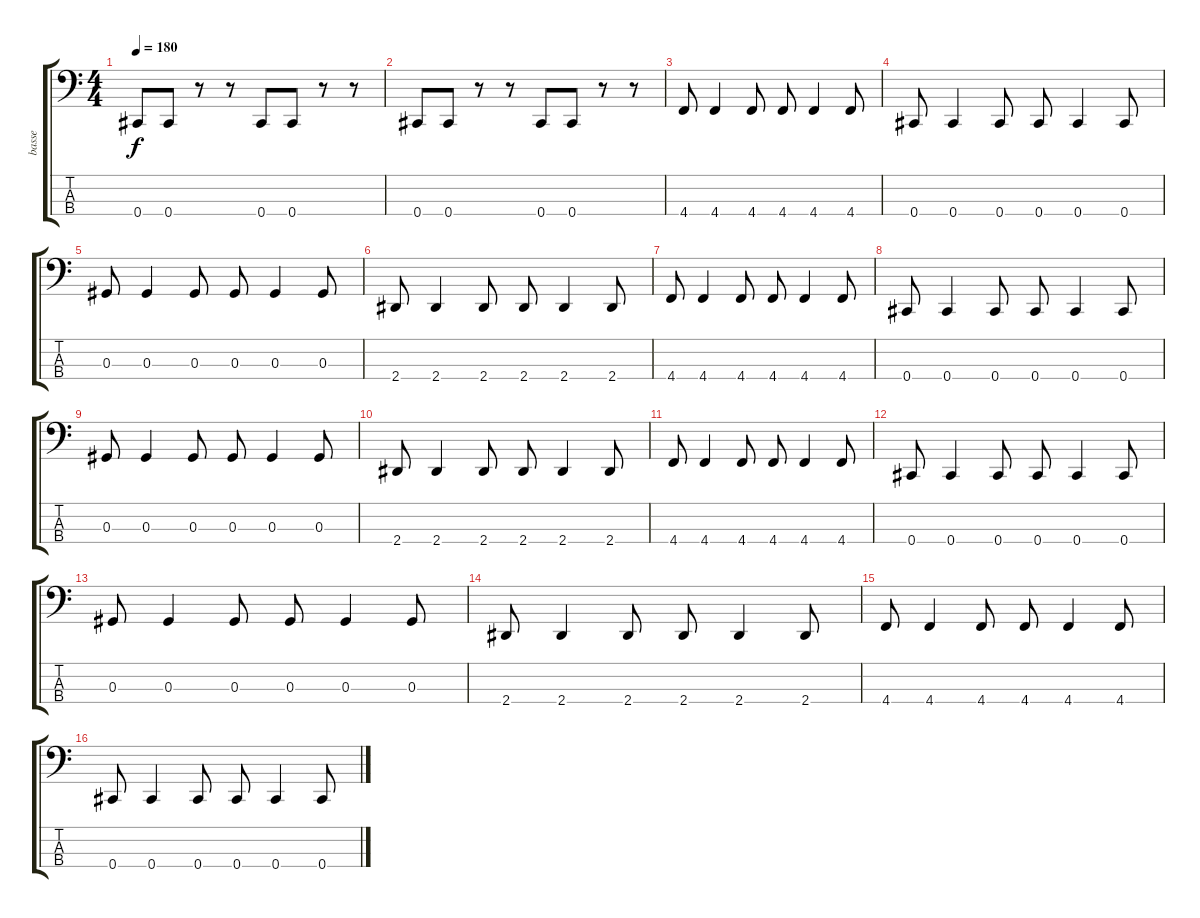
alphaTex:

\track ("basse" "basse") {instrument electricbasspick}
\staff {score tabs}
\tuning (Gb2 Db2 Ab1 Db1) {hide}
\ts (4 4)
\tempo 180
\clef f4
\ks c
0.4.8{dy f} 0.4.8 r.8 r.8 0.4.8 0.4.8 r.8 r.8 |
0.4.8 0.4.8 r.8 r.8 0.4.8 0.4.8 r.8 r.8 |
4.4.8 4.4.4 4.4.8 4.4.8 4.4.4 4.4.8 |
0.4.8 0.4.4 0.4.8 0.4.8 0.4.4 0.4.8 |
0.3.8 0.3.4 0.3.8 0.3.8 0.3.4 0.3.8 |
2.4.8 2.4.4 2.4.8 2.4.8 2.4.4 2.4.8 |
4.4.8 4.4.4 4.4.8 4.4.8 4.4.4 4.4.8 |
0.4.8 0.4.4 0.4.8 0.4.8 0.4.4 0.4.8 |
0.3.8 0.3.4 0.3.8 0.3.8 0.3.4 0.3.8 |
2.4.8 2.4.4 2.4.8 2.4.8 2.4.4 2.4.8 |
4.4.8 4.4.4 4.4.8 4.4.8 4.4.4 4.4.8 |
0.4.8 0.4.4 0.4.8 0.4.8 0.4.4 0.4.8 |
0.3.8 0.3.4 0.3.8 0.3.8 0.3.4 0.3.8 |
2.4.8 2.4.4 2.4.8 2.4.8 2.4.4 2.4.8 |
4.4.8 4.4.4 4.4.8 4.4.8 4.4.4 4.4.8 |
0.4.8 0.4.4 0.4.8 0.4.8 0.4.4 0.4.8
